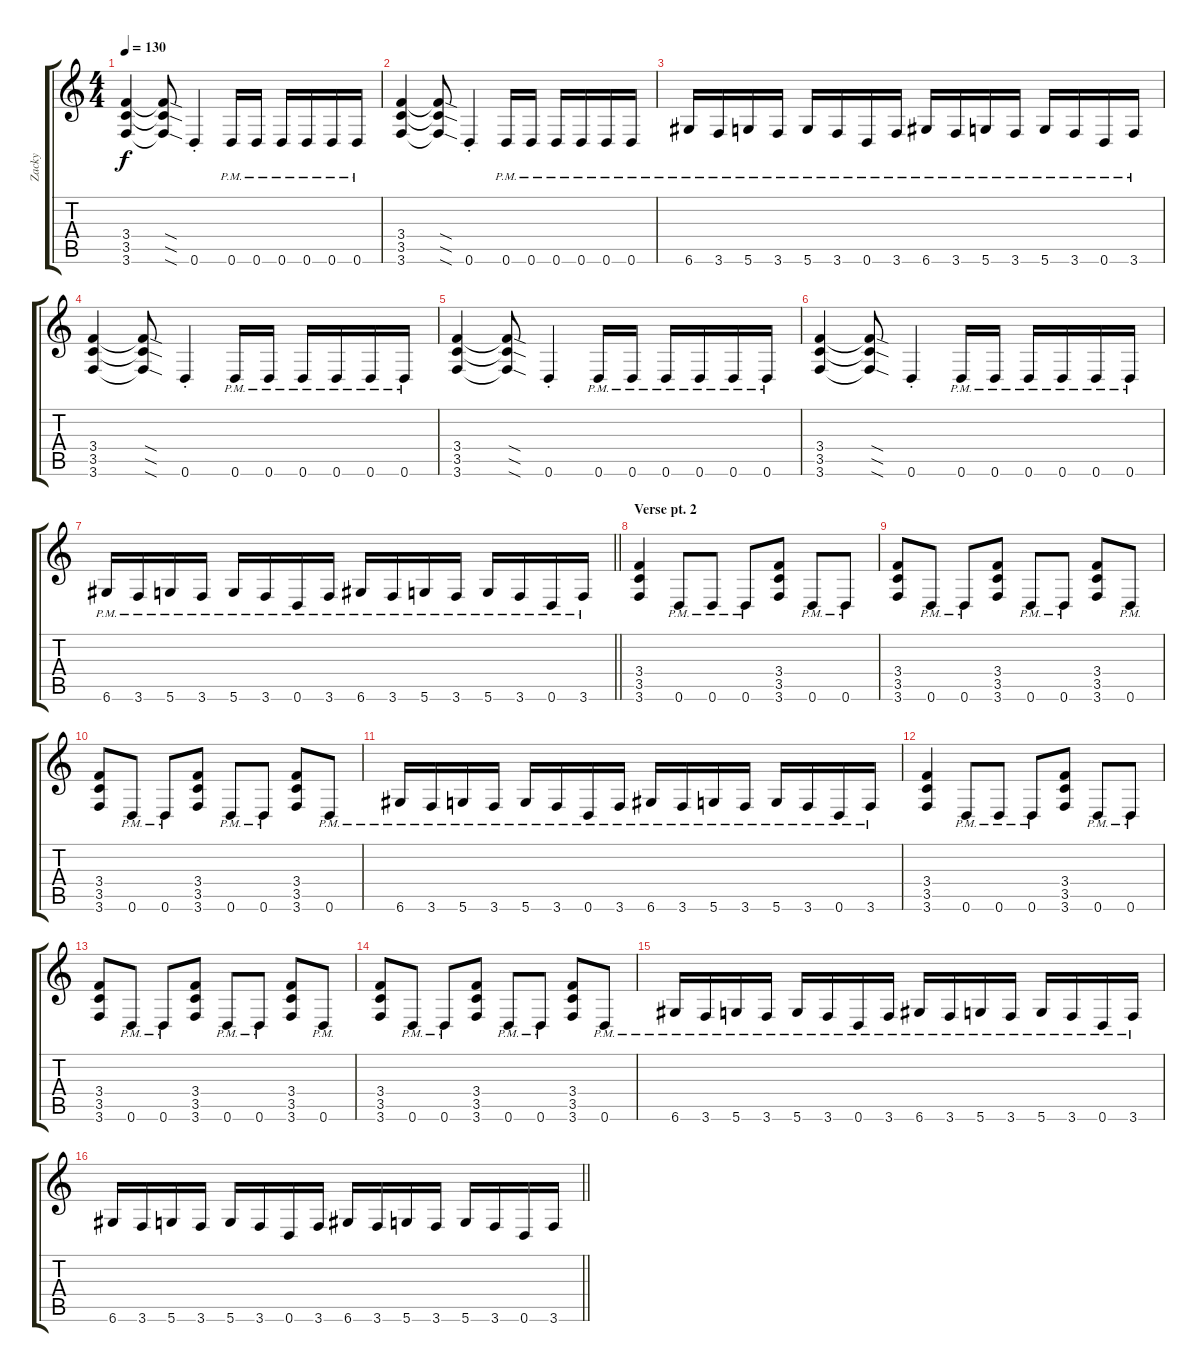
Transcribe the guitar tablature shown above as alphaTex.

\track ("Zacky" "Zacky") {instrument distortionguitar}
\staff {score tabs}
\tuning (E4 B3 G3 D3 A2 D2) {hide}
\ts (4 4)
\tempo 130
\clef g2
\ks c
(3.4 3.5 3.6).4{dy f} (3.4{sod t} 3.5{sod t} 3.6{sod t}).8 0.6{st}.4 0.6{pm}.16 0.6{pm}.16 0.6{pm}.16 0.6{pm}.16 0.6{pm}.16 0.6{pm}.16 |
(3.4 3.5 3.6).4 (3.4{sod t} 3.5{sod t} 3.6{sod t}).8 0.6{st}.4 0.6{pm}.16 0.6{pm}.16 0.6{pm}.16 0.6{pm}.16 0.6{pm}.16 0.6{pm}.16 |
6.6{pm}.16 3.6{pm}.16 5.6{pm}.16 3.6{pm}.16 5.6{pm}.16 3.6{pm}.16 0.6{pm}.16 3.6{pm}.16 6.6{pm}.16 3.6{pm}.16 5.6{pm}.16 3.6{pm}.16 5.6{pm}.16 3.6{pm}.16 0.6{pm}.16 3.6{pm}.16 |
(3.4 3.5 3.6).4 (3.4{sod t} 3.5{sod t} 3.6{sod t}).8 0.6{st}.4 0.6{pm}.16 0.6{pm}.16 0.6{pm}.16 0.6{pm}.16 0.6{pm}.16 0.6{pm}.16 |
(3.4 3.5 3.6).4 (3.4{sod t} 3.5{sod t} 3.6{sod t}).8 0.6{st}.4 0.6{pm}.16 0.6{pm}.16 0.6{pm}.16 0.6{pm}.16 0.6{pm}.16 0.6{pm}.16 |
(3.4 3.5 3.6).4 (3.4{sod t} 3.5{sod t} 3.6{sod t}).8 0.6{st}.4 0.6{pm}.16 0.6{pm}.16 0.6{pm}.16 0.6{pm}.16 0.6{pm}.16 0.6{pm}.16 |
\barLineRight lightlight
6.6{pm}.16 3.6{pm}.16 5.6{pm}.16 3.6{pm}.16 5.6{pm}.16 3.6{pm}.16 0.6{pm}.16 3.6{pm}.16 6.6{pm}.16 3.6{pm}.16 5.6{pm}.16 3.6{pm}.16 5.6{pm}.16 3.6{pm}.16 0.6{pm}.16 3.6{pm}.16 |
\section ("" "Verse pt. 2")
(3.4 3.5 3.6).4 0.6{pm}.8 0.6{pm}.8 0.6{pm}.8 (3.4 3.5 3.6).8 0.6{pm}.8 0.6{pm}.8 |
(3.4 3.5 3.6).8 0.6{pm}.8 0.6{pm}.8 (3.4 3.5 3.6).8 0.6{pm}.8 0.6{pm}.8 (3.4 3.5 3.6).8 0.6{pm}.8 |
(3.4 3.5 3.6).8 0.6{pm}.8 0.6{pm}.8 (3.4 3.5 3.6).8 0.6{pm}.8 0.6{pm}.8 (3.4 3.5 3.6).8 0.6{pm}.8 |
6.6{pm}.16 3.6{pm}.16 5.6{pm}.16 3.6{pm}.16 5.6{pm}.16 3.6{pm}.16 0.6{pm}.16 3.6{pm}.16 6.6{pm}.16 3.6{pm}.16 5.6{pm}.16 3.6{pm}.16 5.6{pm}.16 3.6{pm}.16 0.6{pm}.16 3.6{pm}.16 |
(3.4 3.5 3.6).4 0.6{pm}.8 0.6{pm}.8 0.6{pm}.8 (3.4 3.5 3.6).8 0.6{pm}.8 0.6{pm}.8 |
(3.4 3.5 3.6).8 0.6{pm}.8 0.6{pm}.8 (3.4 3.5 3.6).8 0.6{pm}.8 0.6{pm}.8 (3.4 3.5 3.6).8 0.6{pm}.8 |
(3.4 3.5 3.6).8 0.6{pm}.8 0.6{pm}.8 (3.4 3.5 3.6).8 0.6{pm}.8 0.6{pm}.8 (3.4 3.5 3.6).8 0.6{pm}.8 |
6.6{pm}.16 3.6{pm}.16 5.6{pm}.16 3.6{pm}.16 5.6{pm}.16 3.6{pm}.16 0.6{pm}.16 3.6{pm}.16 6.6{pm}.16 3.6{pm}.16 5.6{pm}.16 3.6{pm}.16 5.6{pm}.16 3.6{pm}.16 0.6{pm}.16 3.6{pm}.16 |
\barLineRight lightlight
6.6.16 3.6.16 5.6.16 3.6.16 5.6.16 3.6.16 0.6.16 3.6.16 6.6.16 3.6.16 5.6.16 3.6.16 5.6.16 3.6.16 0.6.16 3.6.16
